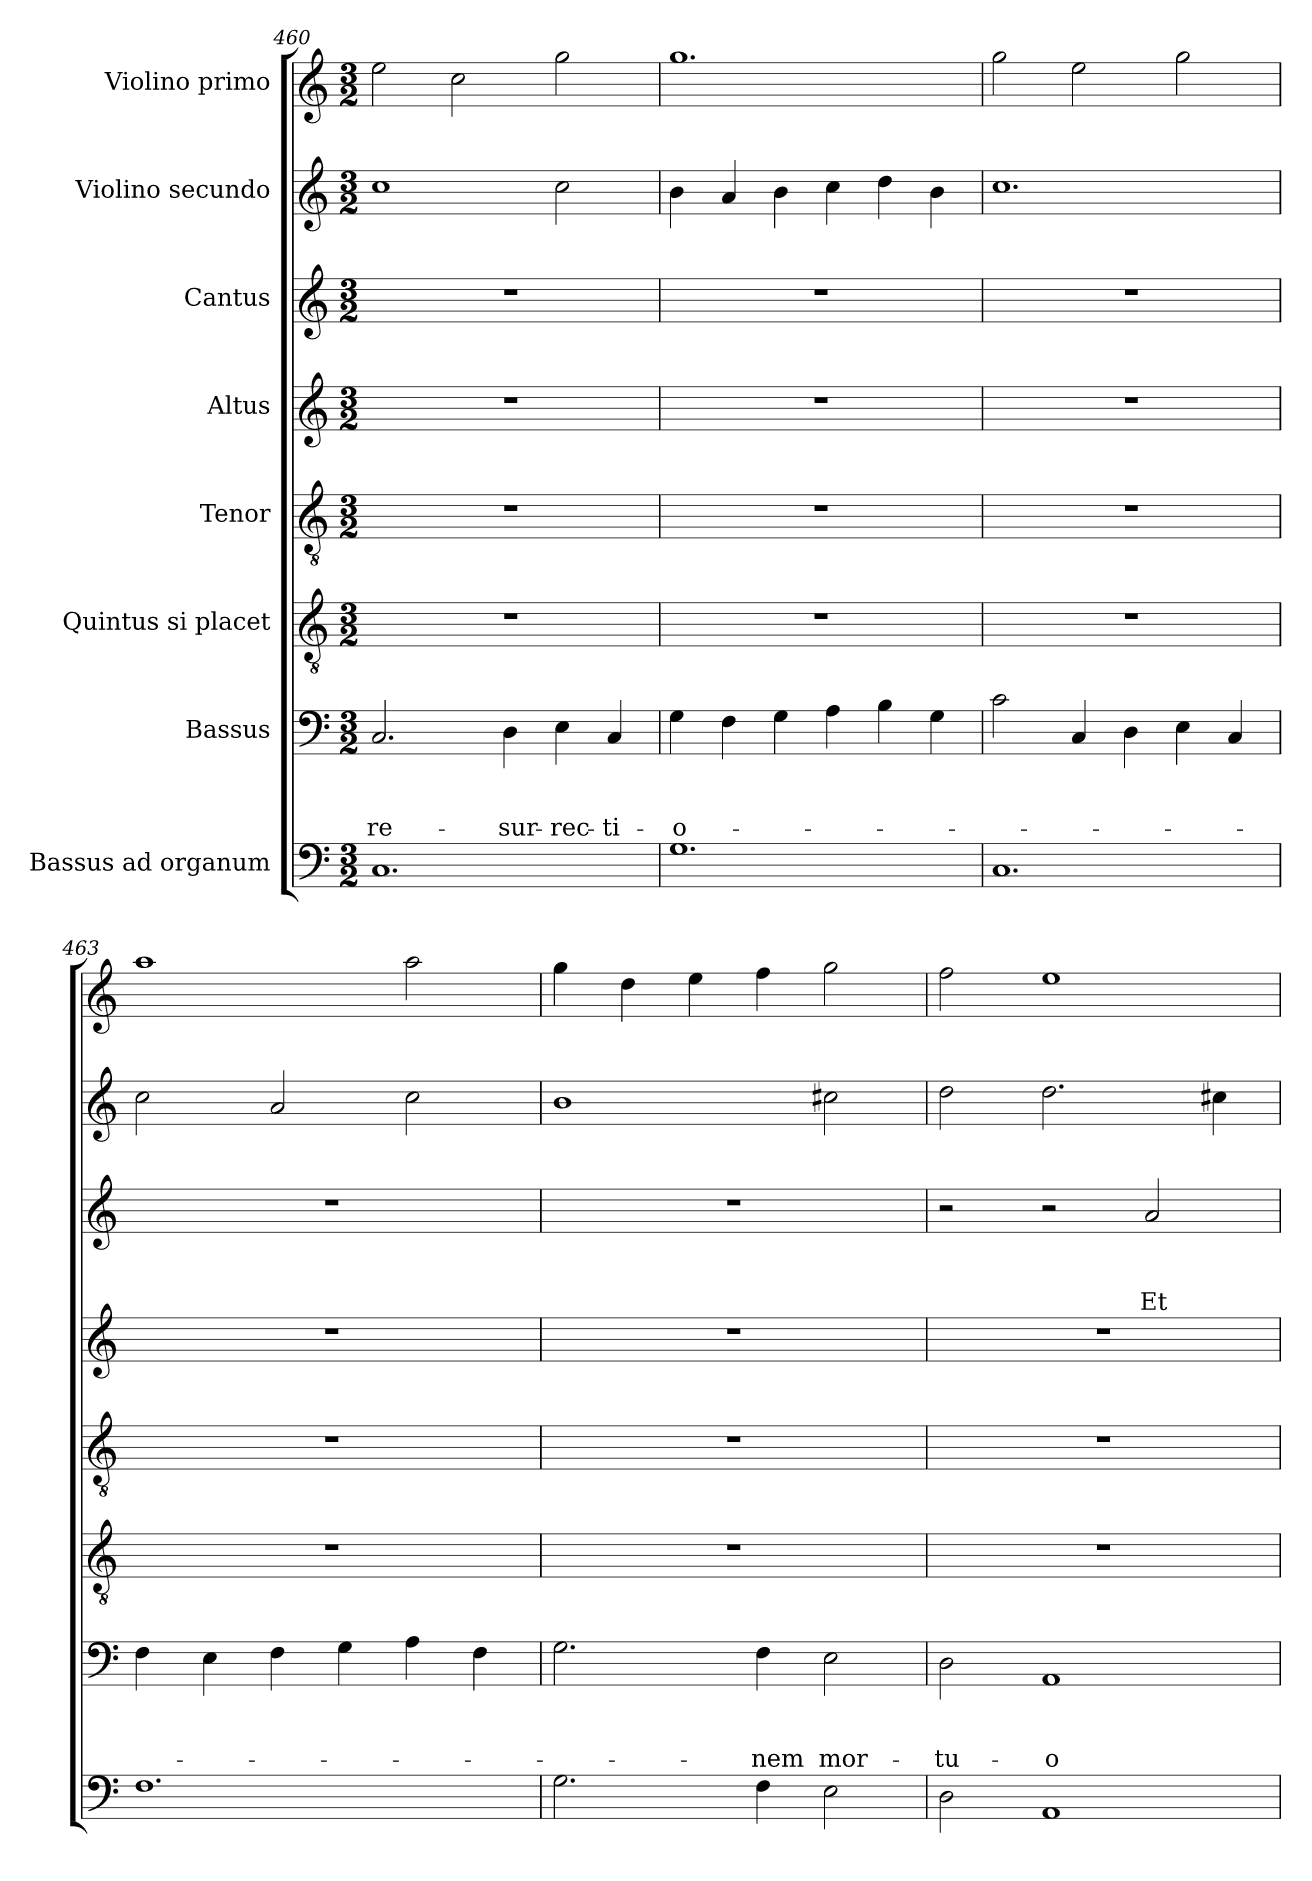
**kern	**kern	**text	**text	**text	**kern	**kern	**kern	**kern	**text	**text	**text	**kern	**kern
*part8	*part7	*part7	*part7	*part7	*part6	*part5	*part4	*part3	*part3	*part3	*part3	*part2	*part1
*staff8	*staff7	*staff7	*staff7	*staff7	*staff6	*staff5	*staff4	*staff3	*staff3	*staff3	*staff3	*staff2	*staff1
*I"Bassus ad organum	*I"Bassus	*	*	*	*I"Quintus si placet	*I"Tenor	*I"Altus	*I"Cantus	*	*	*	*I"Violino secundo	*I"Violino primo
*clefF4	*clefF4	*	*	*	*clefGv2	*clefGv2	*clefG2	*clefG2	*	*	*	*clefG2	*clefG2
*k[]	*k[]	*	*	*	*k[]	*k[]	*k[]	*k[]	*	*	*	*k[]	*k[]
*C:	*C:	*	*	*	*C:	*C:	*C:	*C:	*	*	*	*C:	*C:
*M3/2	*M3/2	*	*	*	*M3/2	*M3/2	*M3/2	*M3/2	*	*	*	*M3/2	*M3/2
=460	=460	=460	=460	=460	=460	=460	=460	=460	=460	=460	=460	=460	=460
!	!	!	!	!LO:LY:b	!	!	!	!	!	!	!	!	!
1.C	2.C/	.	.	re-	1.r	1.r	1.r	1.r	.	.	.	1cc	2ee\
.	.	.	.	.	.	.	.	.	.	.	.	.	2cc\
!	!	!	!	!LO:LY:b	!	!	!	!	!	!	!	!	!
.	4D\	.	.	-sur-	.	.	.	.	.	.	.	.	.
!	!	!	!	!LO:LY:b	!	!	!	!	!	!	!	!	!
.	4E\	.	.	-rec-	.	.	.	.	.	.	.	2cc\	2gg\
!	!	!	!	!LO:LY:b	!	!	!	!	!	!	!	!	!
.	4C/	.	.	-ti-	.	.	.	.	.	.	.	.	.
=461	=461	=461	=461	=461	=461	=461	=461	=461	=461	=461	=461	=461	=461
!	!	!	!	!LO:LY:b	!	!	!	!	!	!	!	!	!
1.G	4G\	.	.	-o-	1.r	1.r	1.r	1.r	.	.	.	4b\	1.gg
.	4F\	.	.	.	.	.	.	.	.	.	.	4a/	.
.	4G\	.	.	.	.	.	.	.	.	.	.	4b\	.
.	4A\	.	.	.	.	.	.	.	.	.	.	4cc\	.
.	4B\	.	.	.	.	.	.	.	.	.	.	4dd\	.
.	4G\	.	.	.	.	.	.	.	.	.	.	4b\	.
=462	=462	=462	=462	=462	=462	=462	=462	=462	=462	=462	=462	=462	=462
1.C	2c\	.	.	.	1.r	1.r	1.r	1.r	.	.	.	1.cc	2gg\
.	4C/	.	.	.	.	.	.	.	.	.	.	.	2ee\
.	4D\	.	.	.	.	.	.	.	.	.	.	.	.
.	4E\	.	.	.	.	.	.	.	.	.	.	.	2gg\
.	4C/	.	.	.	.	.	.	.	.	.	.	.	.
=463	=463	=463	=463	=463	=463	=463	=463	=463	=463	=463	=463	=463	=463
1.F	4F\	.	.	.	1.r	1.r	1.r	1.r	.	.	.	2cc\	1aa
.	4E\	.	.	.	.	.	.	.	.	.	.	.	.
.	4F\	.	.	.	.	.	.	.	.	.	.	2a/	.
.	4G\	.	.	.	.	.	.	.	.	.	.	.	.
.	4A\	.	.	.	.	.	.	.	.	.	.	2cc\	2aa\
.	4F\	.	.	.	.	.	.	.	.	.	.	.	.
=464	=464	=464	=464	=464	=464	=464	=464	=464	=464	=464	=464	=464	=464
2.G\	2.G\	.	.	.	1.r	1.r	1.r	1.r	.	.	.	1b	4gg\
.	.	.	.	.	.	.	.	.	.	.	.	.	4dd\
.	.	.	.	.	.	.	.	.	.	.	.	.	4ee\
!	!	!	!	!LO:LY:b	!	!	!	!	!	!	!	!	!
4F\	4F\	.	.	-nem	.	.	.	.	.	.	.	.	4ff\
!	!	!	!	!LO:LY:b	!	!	!	!	!	!	!	!	!
2E\	2E\	.	.	mor-	.	.	.	.	.	.	.	2cc#X\	2gg\
!!LO:LB:g=z
=465	=465	=465	=465	=465	=465	=465	=465	=465	=465	=465	=465	=465	=465
!	!	!	!	!LO:LY:b	!	!	!	!	!	!	!	!	!
2D\	2D\	.	.	-tu-	1.r	1.r	1.r	2r	.	.	.	2dd\	2ff\
!	!	!	!	!LO:LY:b	!	!	!	!	!	!	!	!	!
1AA	1AA	.	.	-o-	.	.	.	2r	.	.	.	2.dd\	1ee
!	!	!	!	!	!	!	!	!	!	!	!LO:LY:b	!	!
.	.	.	.	.	.	.	.	2a/	.	.	Et	.	.
.	.	.	.	.	.	.	.	.	.	.	.	4cc#X\	.
=	=	=	=	=	=	=	=	=	=	=	=	=	=
*-	*-	*-	*-	*-	*-	*-	*-	*-	*-	*-	*-	*-	*-
